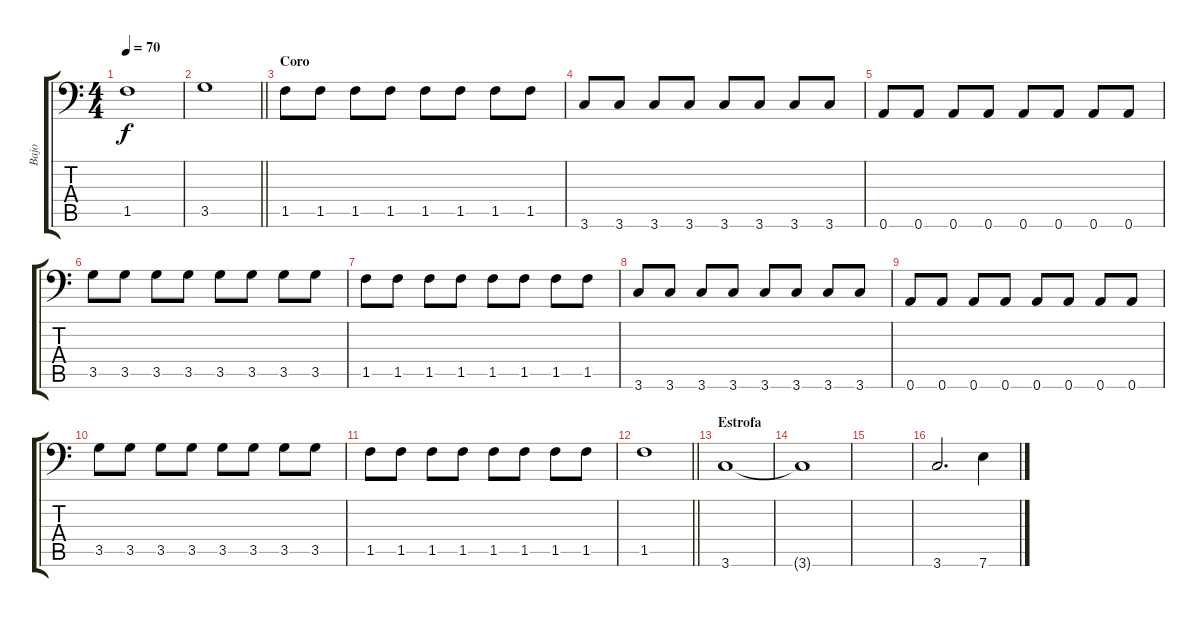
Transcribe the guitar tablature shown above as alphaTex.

\track ("Bajo" "Bajo") {instrument acousticbass}
\staff {score tabs}
\tuning (B3 G3 D3 A2 E2 A1) {hide}
\ts (4 4)
\tempo 70
\clef f4
\ks c
1.5.1{dy f} |
\barLineRight lightlight
3.5.1 |
\section ("" "Coro")
1.5.8 1.5.8 1.5.8 1.5.8 1.5.8 1.5.8 1.5.8 1.5.8 |
3.6.8 3.6.8 3.6.8 3.6.8 3.6.8 3.6.8 3.6.8 3.6.8 |
0.6.8 0.6.8 0.6.8 0.6.8 0.6.8 0.6.8 0.6.8 0.6.8 |
3.5.8 3.5.8 3.5.8 3.5.8 3.5.8 3.5.8 3.5.8 3.5.8 |
1.5.8 1.5.8 1.5.8 1.5.8 1.5.8 1.5.8 1.5.8 1.5.8 |
3.6.8 3.6.8 3.6.8 3.6.8 3.6.8 3.6.8 3.6.8 3.6.8 |
0.6.8 0.6.8 0.6.8 0.6.8 0.6.8 0.6.8 0.6.8 0.6.8 |
3.5.8 3.5.8 3.5.8 3.5.8 3.5.8 3.5.8 3.5.8 3.5.8 |
1.5.8 1.5.8 1.5.8 1.5.8 1.5.8 1.5.8 1.5.8 1.5.8 |
\barLineRight lightlight
1.5.1 |
\section ("" "Estrofa")
3.6.1 |
3.6{t}.1 |
|
3.6.2{d} 7.6{sl}.4
